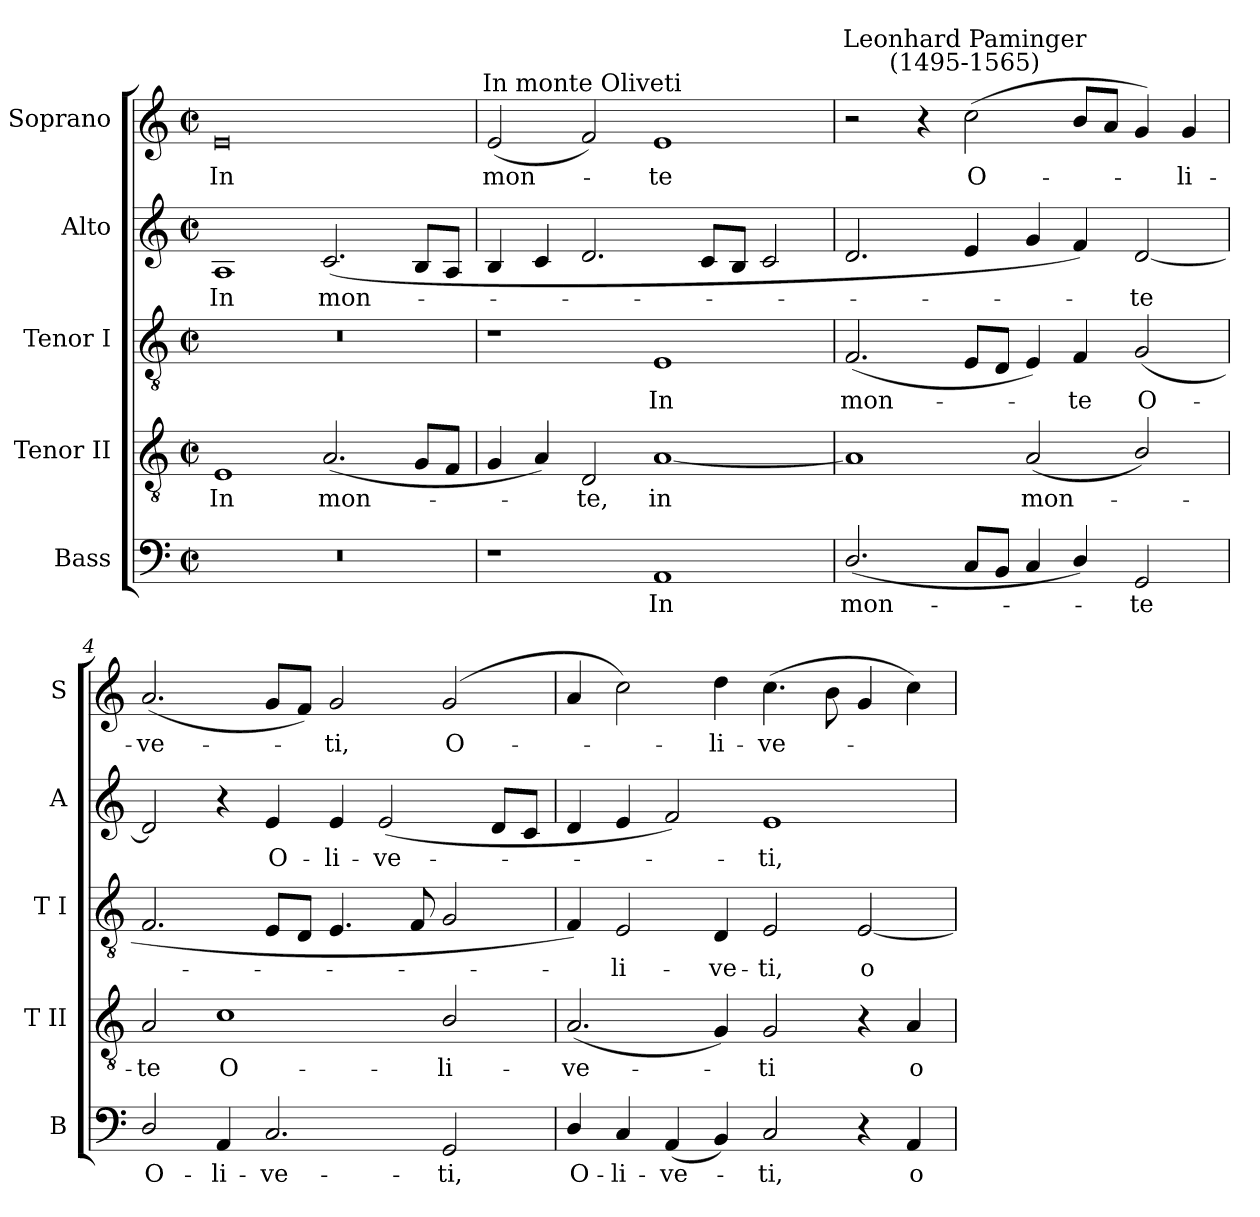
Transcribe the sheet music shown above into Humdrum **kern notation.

**kern	**text	**kern	**text	**kern	**text	**kern	**text	**kern	**text
*part5	*part5	*part4	*part4	*part3	*part3	*part2	*part2	*part1	*part1
*staff5	*staff5	*staff4	*staff4	*staff3	*staff3	*staff2	*staff2	*staff1	*staff1
*I"Bass	*	*I"Tenor II	*	*I"Tenor I	*	*I"Alto	*	*I"Soprano	*
*I'B	*	*I'T II	*	*I'T I	*	*I'A	*	*I'S	*
*clefF4	*	*clefGv2	*	*clefGv2	*	*clefG2	*	*clefG2	*
*k[]	*	*k[]	*	*k[]	*	*k[]	*	*k[]	*
*C:	*	*C:	*	*C:	*	*C:	*	*C:	*
*M4/2	*	*M4/2	*	*M4/2	*	*M4/2	*	*M4/2	*
*met(c|)	*	*met(c|)	*	*met(c|)	*	*met(c|)	*	*met(c|)	*
=1	=1	=1	=1	=1	=1	=1	=1	=1	=1
!	!	!	!LO:LY:b	!	!	!	!LO:LY:b	!	!LO:LY:b
0r	.	1E	In	0r	.	1A	In	0e	In
!	!	!	!LO:LY:b	!	!	!	!LO:LY:b	!	!
.	.	(<2.A	mon-	.	.	(<2.c	mon-	.	.
.	.	8GL	.	.	.	8BL	.	.	.
.	.	8FJ	.	.	.	8AJ	.	.	.
=2	=2	=2	=2	=2	=2	=2	=2	=2	=2
!	!	!	!	!	!	!	!	!	!LO:LY:b
1r	.	4G	.	1r	.	4B	.	(<2e	mon-
.	.	4A)	.	.	.	4c	.	.	.
!	!	!	!	!	!	!	!	!LO:TX:a:cj:t=In monte Oliveti	!
!	!	!	!LO:LY:b	!	!	!	!	!	!
.	.	2D	te,	.	.	2.d	.	2f)	.
!	!LO:LY:b	!	!LO:LY:b	!	!LO:LY:b	!	!	!	!LO:LY:b
1AA	In	[1A	in	1E	In	.	.	1e	te
.	.	.	.	.	.	8cL	.	.	.
.	.	.	.	.	.	8BJ	.	.	.
.	.	.	.	.	.	2c	.	.	.
=3	=3	=3	=3	=3	=3	=3	=3	=3	=3
!	!LO:LY:b	!	!	!	!LO:LY:b	!	!	!	!
(<2.D/	mon-	1A]	.	(<2.F	mon-	2.d	.	2r	.
.	.	.	.	.	.	.	.	4r	.
!	!	!	!	!	!	!	!	!LO:TX:a:cj:t=Leonhard Paminger\n(1495-1565)	!
!	!	!	!	!	!	!	!	!	!LO:LY:b
8CL	.	.	.	8EL	.	4e	.	(<2cc	O-
8BBJ	.	.	.	8DJ	.	.	.	.	.
!	!	!	!LO:LY:b	!	!	!	!	!	!
4C	.	(<2A	mon-	4E)	.	4g	.	.	.
!	!	!	!	!	!LO:LY:b	!	!	!	!
4D/)	.	.	.	4F	te	4f)	.	8bL	.
.	.	.	.	.	.	.	.	8aJ	.
!	!LO:LY:b	!	!	!	!LO:LY:b	!	!LO:LY:b	!	!
2GG	te	2B/)	.	(<2G	O-	[2d	te	4g)	.
!	!	!	!	!	!	!	!	!	!LO:LY:b
.	.	.	.	.	.	.	.	4g	li-
=4	=4	=4	=4	=4	=4	=4	=4	=4	=4
!	!LO:LY:b	!	!LO:LY:b	!	!	!	!	!	!LO:LY:b
2D/	O-	2A	te	2.F	.	2d]	.	(<2.a	-ve-
!	!LO:LY:b	!	!LO:LY:b	!	!	!	!	!	!
4AA	-li-	1c	O-	.	.	4r	.	.	.
!	!LO:LY:b	!	!	!	!	!	!LO:LY:b	!	!
2.C	-ve-	.	.	8EL	.	4e	O-	8gL	.
.	.	.	.	8DJ	.	.	.	8fJ)	.
!	!	!	!	!	!	!	!LO:LY:b	!	!LO:LY:b
.	.	.	.	4.E	.	4e	-li-	2g	ti,
!	!	!	!	!	!	!	!LO:LY:b	!	!
.	.	.	.	.	.	(<2e	-ve-	.	.
.	.	.	.	8F	.	.	.	.	.
!	!LO:LY:b	!	!LO:LY:b	!	!	!	!	!	!LO:LY:b
2GG	-ti,	2B/	-li-	2G	.	.	.	(<2g	O-
.	.	.	.	.	.	8dL	.	.	.
.	.	.	.	.	.	8cJ	.	.	.
=5	=5	=5	=5	=5	=5	=5	=5	=5	=5
!	!LO:LY:b	!	!LO:LY:b	!	!	!	!	!	!
4D/	O-	(<2.A	-ve-	4F)	.	4d	.	4a	.
!	!LO:LY:b	!	!	!	!LO:LY:b	!	!	!	!
4C	-li-	.	.	2E	li-	4e	.	2cc)	.
!	!LO:LY:b	!	!	!	!	!	!	!	!
(<4AA	-ve-	.	.	.	.	2f)	.	.	.
!	!	!	!	!	!LO:LY:b	!	!	!	!LO:LY:b
4BB)	.	4G)	.	4D	-ve-	.	.	4dd	li-
!	!LO:LY:b	!	!LO:LY:b	!	!LO:LY:b	!	!LO:LY:b	!	!LO:LY:b
2C	ti,	2G	ti	2E	-ti,	1e	ti,	(>4.cc	-ve-
.	.	.	.	.	.	.	.	8b	.
!	!	!	!	!	!LO:LY:b	!	!	!	!
4r	.	4r	.	[2E	o-	.	.	4g	.
!	!LO:LY:b	!	!LO:LY:b	!	!	!	!	!	!
4AA	o-	4A	o-	.	.	.	.	4cc)	.
=	=	=	=	=	=	=	=	=	=
*-	*-	*-	*-	*-	*-	*-	*-	*-	*-
